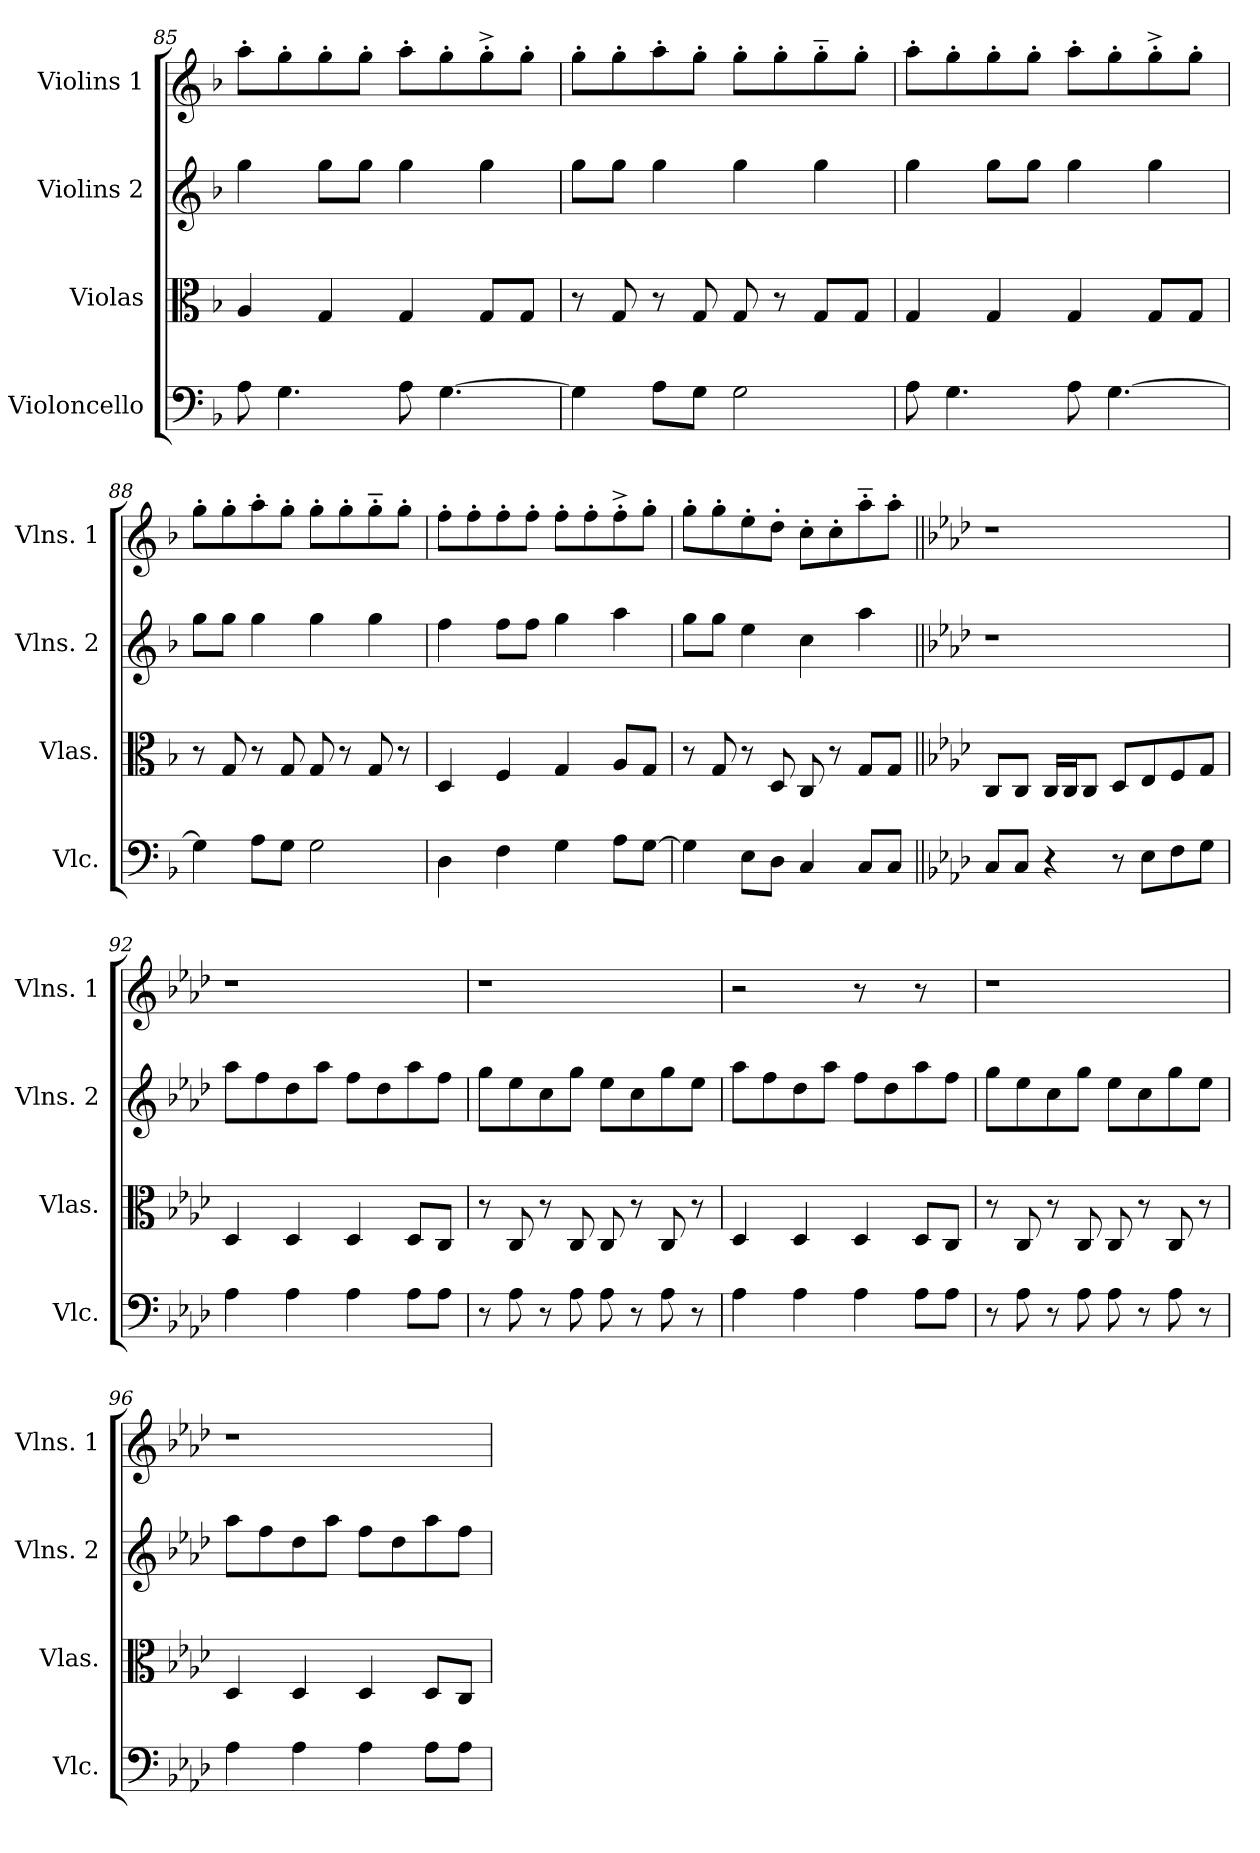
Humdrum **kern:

**kern	**kern	**kern	**kern
*part4	*part3	*part2	*part1
*staff4	*staff3	*staff2	*staff1
*I"Violoncello	*I"Violas	*I"Violins 2	*I"Violins 1
*I'Vlc.	*I'Vlas.	*I'Vlns. 2	*I'Vlns. 1
*clefF4	*clefC3	*clefG2	*clefG2
*k[b-]	*k[b-]	*k[b-]	*k[b-]
*F:	*F:	*F:	*F:
=85	=85	=85	=85
8A\	4A/	4gg\	8aa'\L
4.G\	.	.	8gg'\
.	4G/	8gg\L	8gg'\
.	.	8gg\J	8gg'\J
8A\	4G/	4gg\	8aa'\L
[4.G\	.	.	8gg'\
.	8G/L	4gg\	8gg^'\
.	8G/J	.	8gg'\J
=86	=86	=86	=86
4G\]	8r	8gg\L	8gg'\L
.	8G/	8gg\J	8gg'\
8A\L	8r	4gg\	8aa'\
8G\J	8G/	.	8gg'\J
2G\	8G/	4gg\	8gg'\L
.	8r	.	8gg'\
.	8G/L	4gg\	8gg~'\
.	8G/J	.	8gg'\J
!!LO:LB:g=z
=87	=87	=87	=87
8A\	4G/	4gg\	8aa'\L
4.G\	.	.	8gg'\
.	4G/	8gg\L	8gg'\
.	.	8gg\J	8gg'\J
8A\	4G/	4gg\	8aa'\L
[4.G\	.	.	8gg'\
.	8G/L	4gg\	8gg^'\
.	8G/J	.	8gg'\J
=88	=88	=88	=88
4G\]	8r	8gg\L	8gg'\L
.	8G/	8gg\J	8gg'\
8A\L	8r	4gg\	8aa'\
8G\J	8G/	.	8gg'\J
2G\	8G/	4gg\	8gg'\L
.	8r	.	8gg'\
.	8G/	4gg\	8gg~'\
.	8r	.	8gg'\J
=89	=89	=89	=89
4D\	4D/	4ff\	8ff'\L
.	.	.	8ff'\
4F\	4F/	8ff\L	8ff'\
.	.	8ff\J	8ff'\J
4G\	4G/	4gg\	8ff'\L
.	.	.	8ff'\
8A\L	8A/L	4aa\	8ff^'\
[8G\J	8G/J	.	8gg'\J
=90	=90	=90	=90
4G\]	8r	8gg\L	8gg'\L
.	8G/	8gg\J	8gg'\
8E\L	8r	4ee\	8ee'\
8D\J	8D/	.	8dd'\J
4C/	8C/	4cc\	8cc'\L
.	8r	.	8cc'\
8C/L	8G/L	4aa\	8aa~'\
8C/J	8G/J	.	8aa'\J
!!LO:LB:g=z
=91||	=91||	=91||	=91||
*k[b-e-a-d-]	*k[b-e-a-d-]	*k[b-e-a-d-]	*k[b-e-a-d-]
*A-:	*A-:	*A-:	*A-:
8C/L	8C/L	1r	1r
8C/J	8C/J	.	.
4r	16C/LL	.	.
.	16C/J	.	.
.	8C/J	.	.
8r	8D-/L	.	.
8E-\L	8E-/	.	.
8F\	8F/	.	.
8G\J	8G/J	.	.
=92	=92	=92	=92
4A-\	4D-/	8aa-\L	1r
.	.	8ff\	.
4A-\	4D-/	8dd-\	.
.	.	8aa-\J	.
4A-\	4D-/	8ff\L	.
.	.	8dd-\	.
8A-\L	8D-/L	8aa-\	.
8A-\J	8C/J	8ff\J	.
=93	=93	=93	=93
8r	8r	8gg\L	1r
8A-\	8C/	8ee-\	.
8r	8r	8cc\	.
8A-\	8C/	8gg\J	.
8A-\	8C/	8ee-\L	.
8r	8r	8cc\	.
8A-\	8C/	8gg\	.
8r	8r	8ee-\J	.
=94	=94	=94	=94
4A-\	4D-/	8aa-\L	2r
.	.	8ff\	.
4A-\	4D-/	8dd-\	.
.	.	8aa-\J	.
4A-\	4D-/	8ff\L	8r
.	.	8dd-\	8ryy
8A-\L	8D-/L	8aa-\	8r
8A-\J	8C/J	8ff\J	8ryy
!!LO:PB:g=z
=95	=95	=95	=95
8r	8r	8gg\L	1r
8A-\	8C/	8ee-\	.
8r	8r	8cc\	.
8A-\	8C/	8gg\J	.
8A-\	8C/	8ee-\L	.
8r	8r	8cc\	.
8A-\	8C/	8gg\	.
8r	8r	8ee-\J	.
=96	=96	=96	=96
4A-\	4D-/	8aa-\L	1r
.	.	8ff\	.
4A-\	4D-/	8dd-\	.
.	.	8aa-\J	.
4A-\	4D-/	8ff\L	.
.	.	8dd-\	.
8A-\L	8D-/L	8aa-\	.
8A-\J	8C/J	8ff\J	.
=	=	=	=
*-	*-	*-	*-
